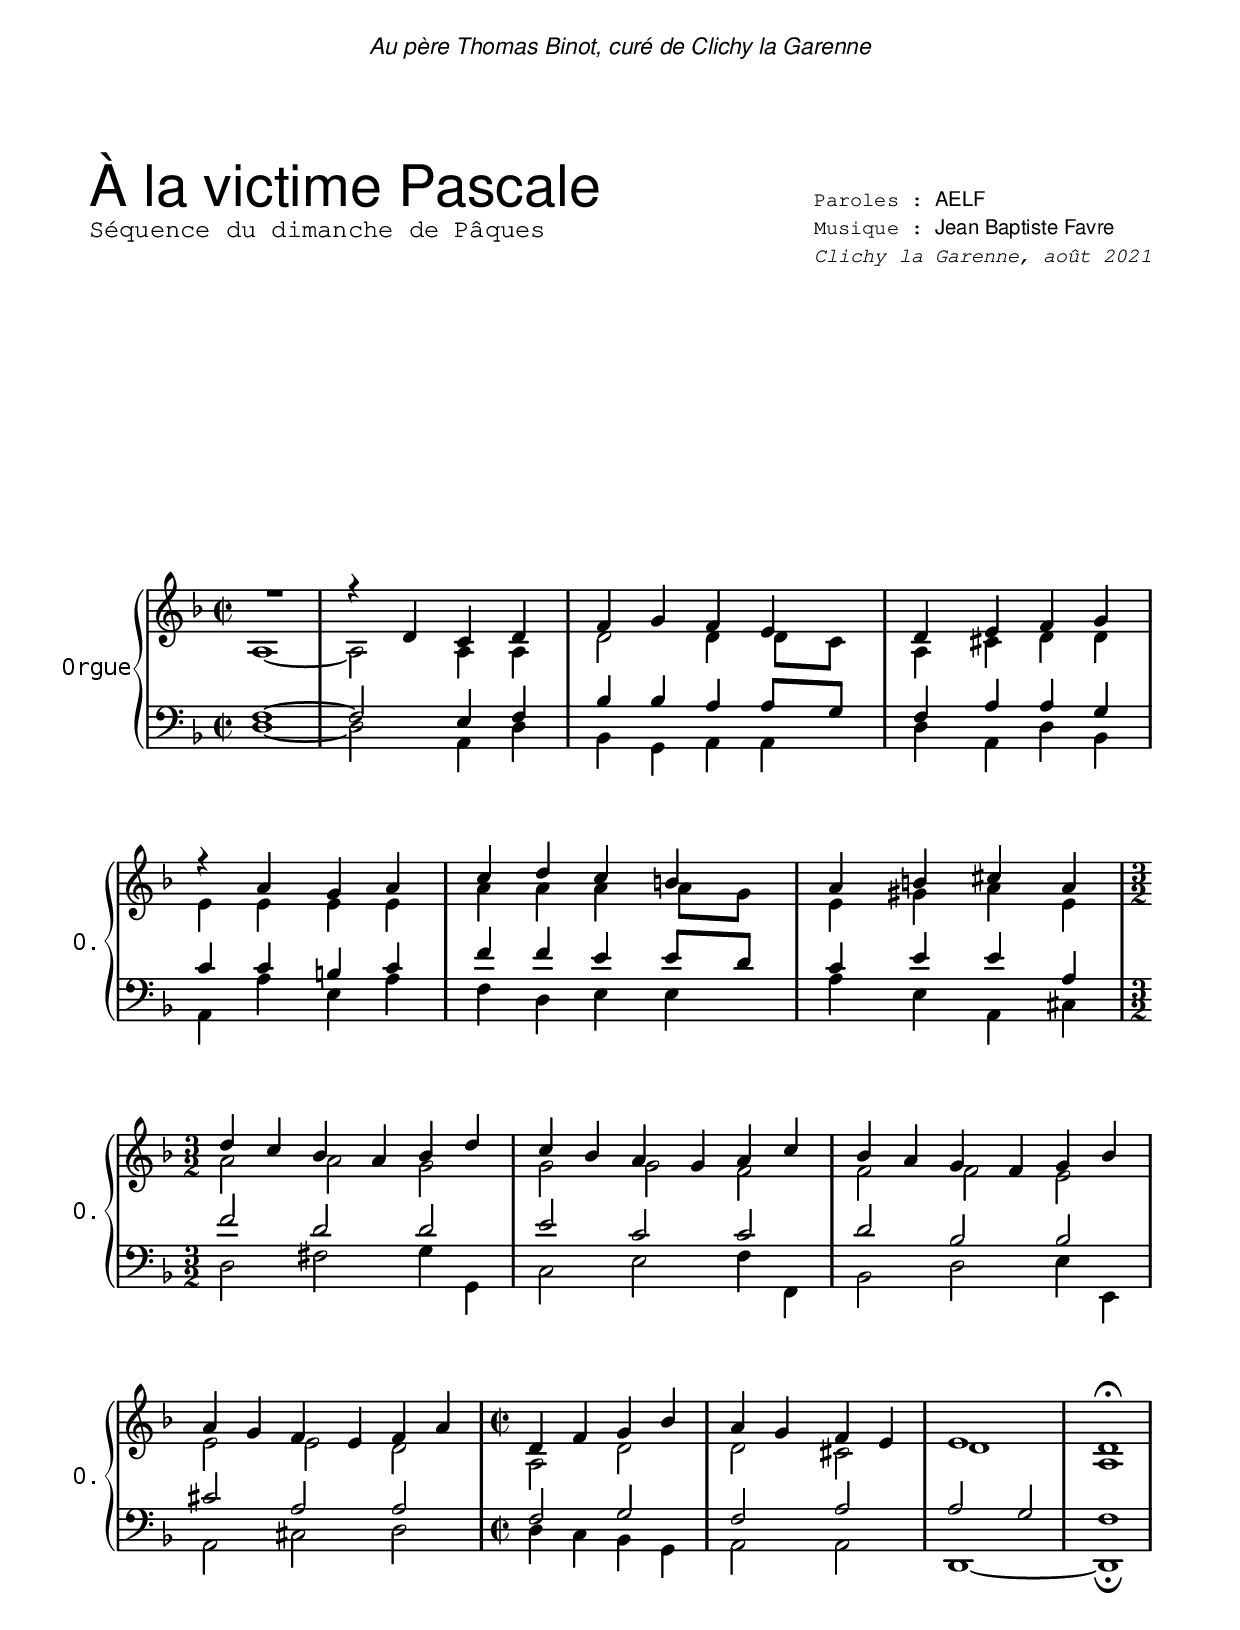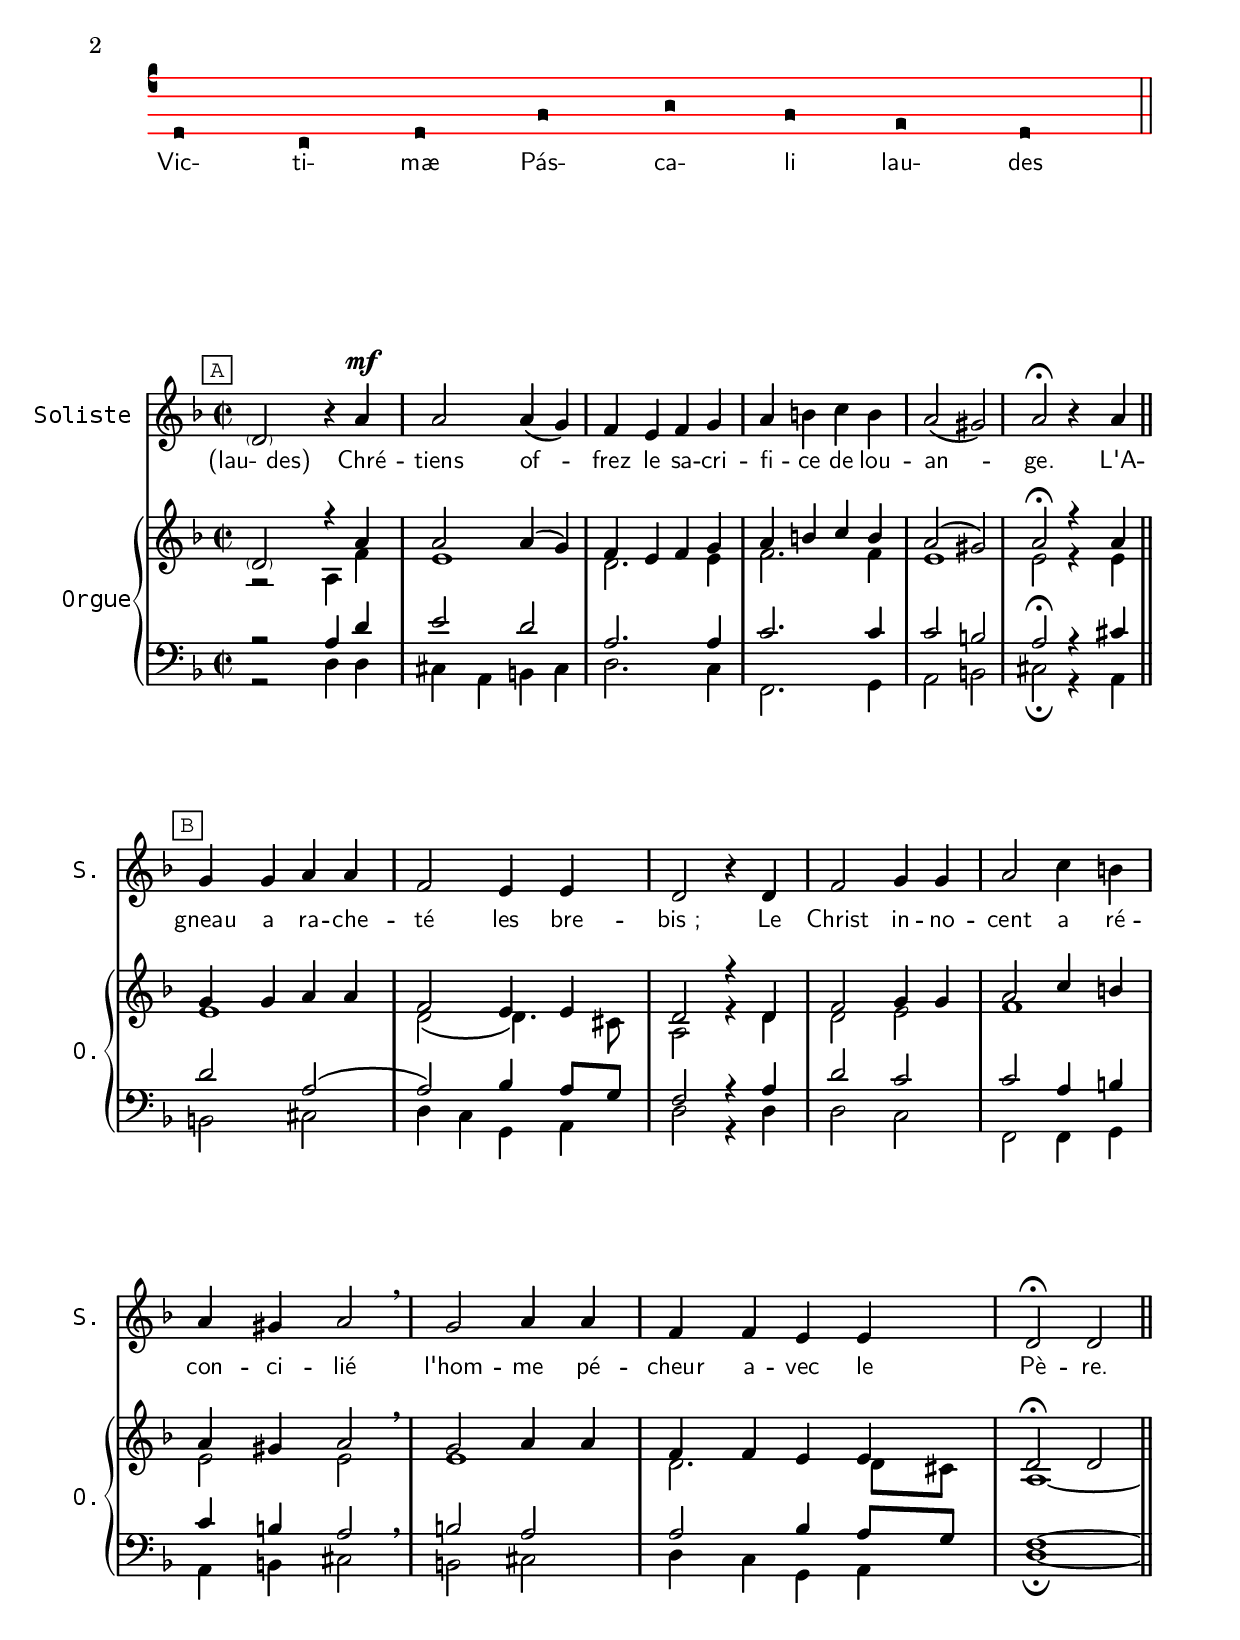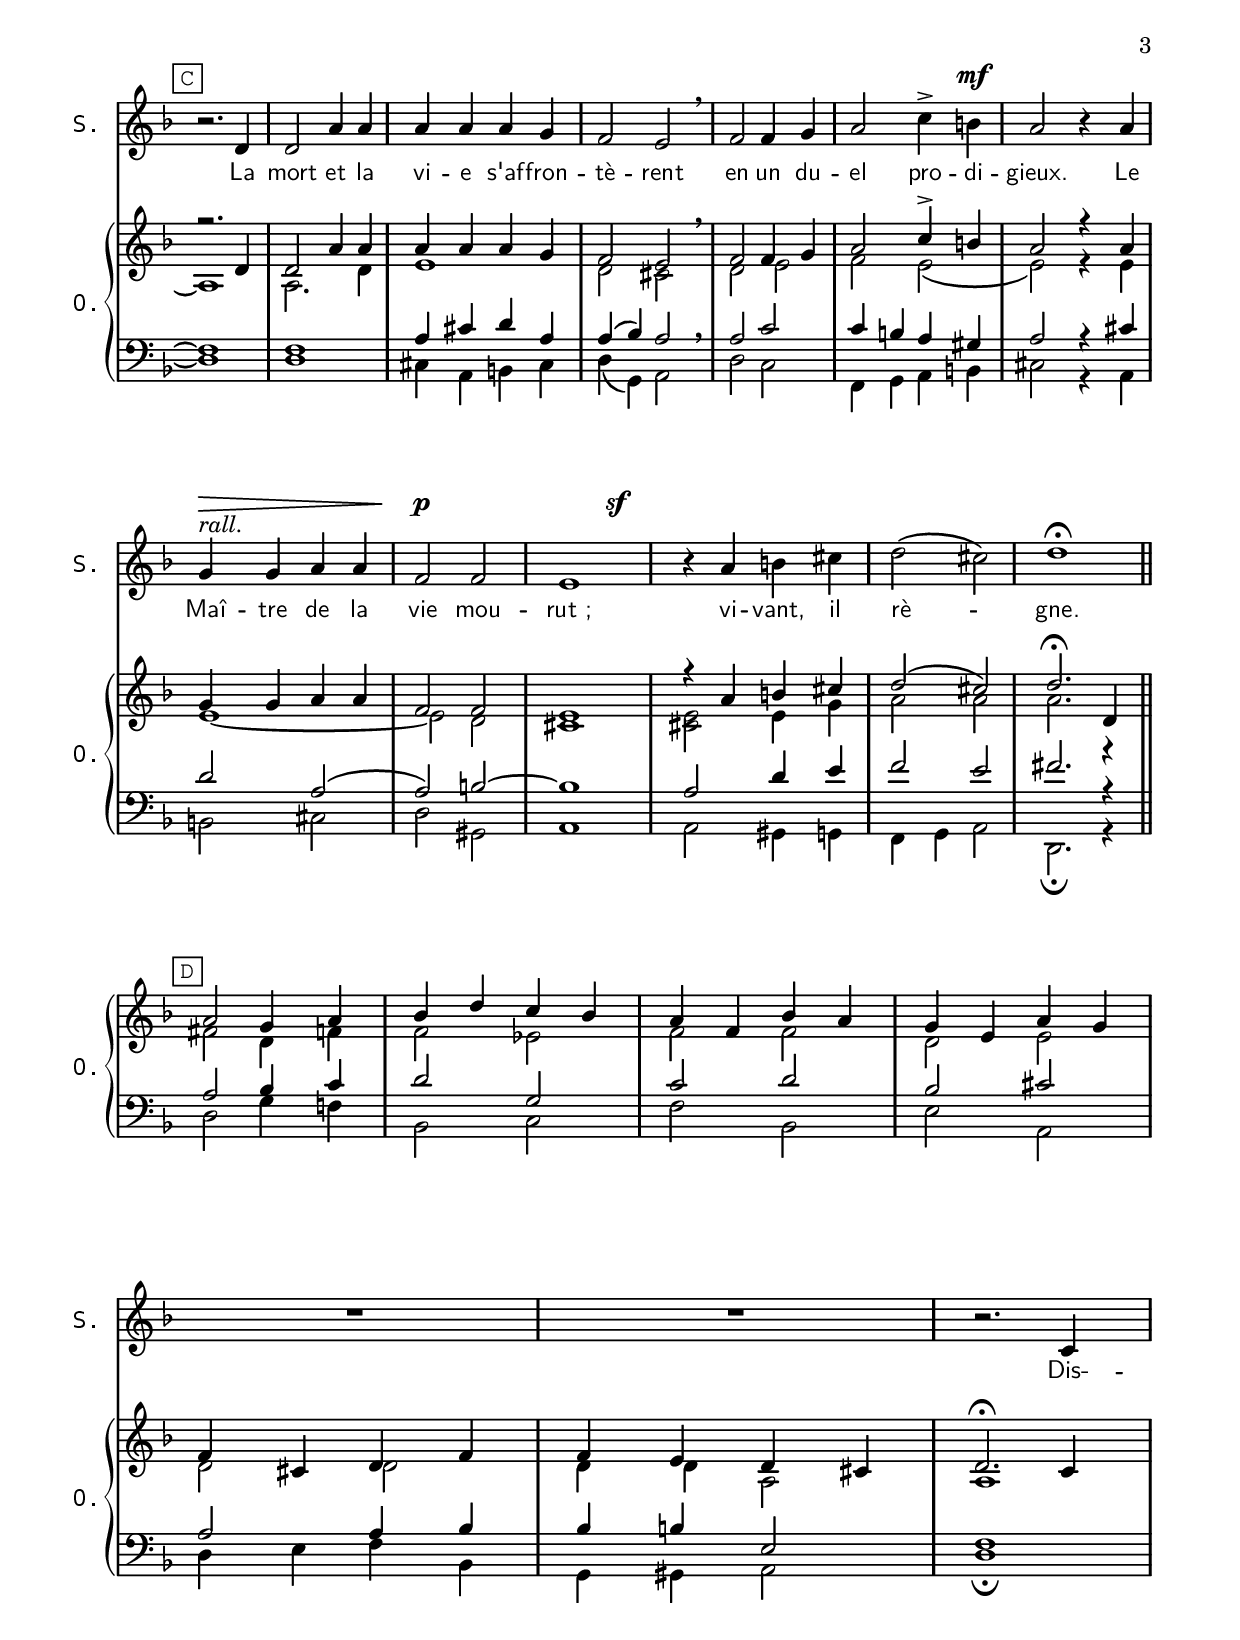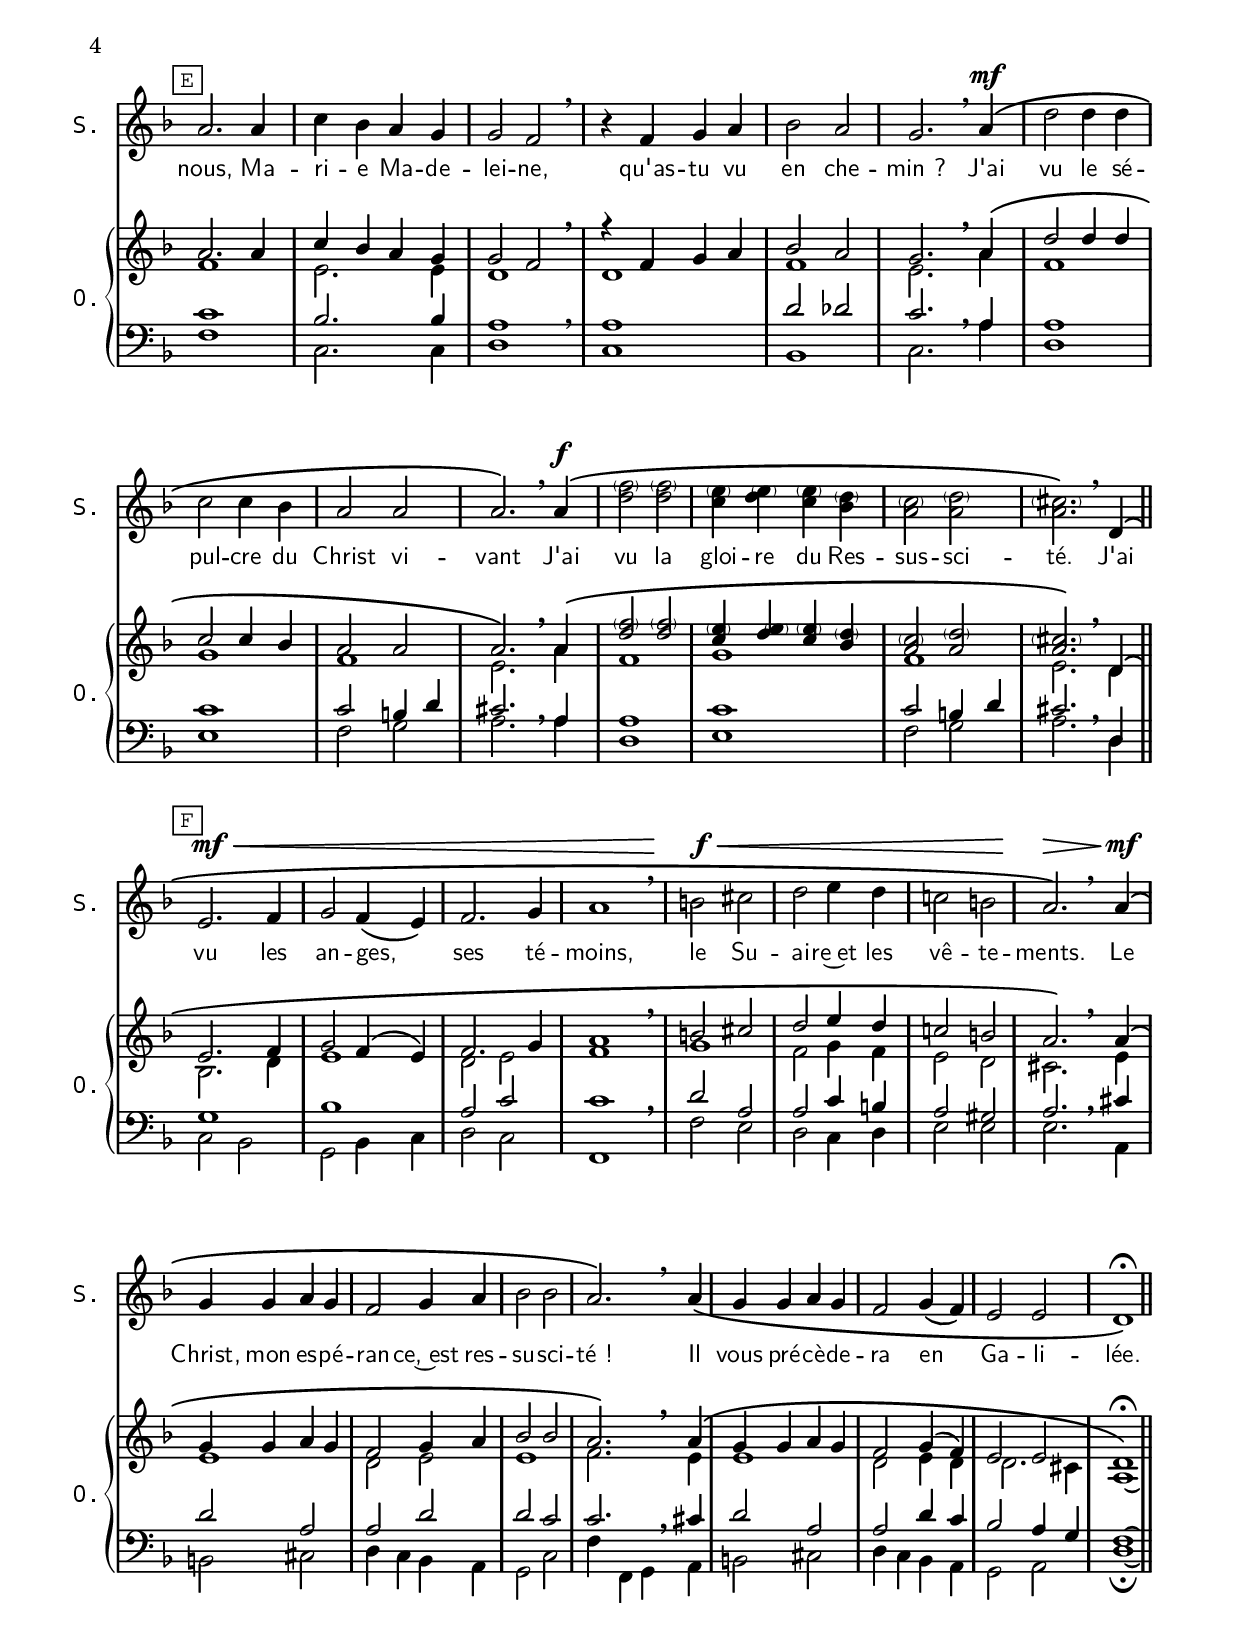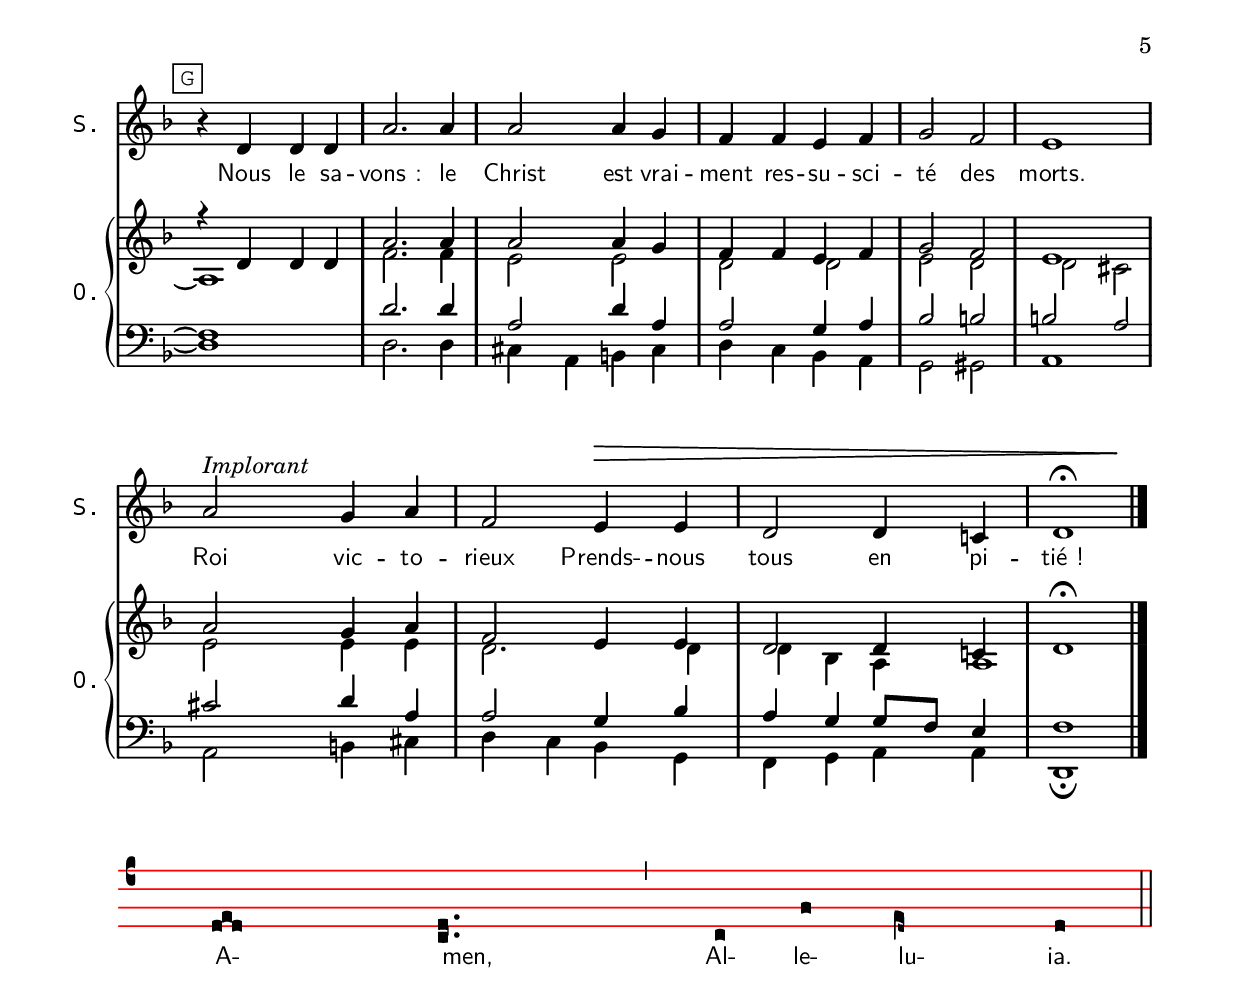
\version "2.22.0"
\language "english"
\include "gregorian.ly"
\include "../libs/commonFunctions.ily"

\header {
  title = "À la victime Pascale"
  subtitle = "Séquence du dimanche de Pâques"
  composer = "Jean Baptiste Favre"
  poet = "AELF"
  subsubtitle = "Clichy la Garenne, août 2021"
  dedication = "Au père Thomas Binot, curé de Clichy la Garenne"
  }
introSopranosMusic = \relative c'{
  R1 r4 d4 c d f g f e d e f g \break
     r4 a4 g a c d c b a b cs a \break
     \time 3/2 d c bf a bf d c bf a g a c bf a g f g bf \break
               a g f e f a
     \time 2/2 d, f g bf a g f e e1 d1\fermata \break
  }
introAltosMusic = \relative c'{
  a1~ a2 a4 a d2 d4 d8 c a4 cs d d
   e4 e4 e4 e a a a a8 g e4 gs a e
      a2 a g g g f f f e e e d
      a2 d d cs d1 a1
  }
introTenorsMusic =\relative c{
  f1~ f2    e4 f bf bf a a8 g f4 a a g
     c4 c4 b c f  f  e e8 d c4 e e a,
     f'2 d d e c c d bf bf cs a a
     f2 g f a a g f1
  }
introBassesMusic =\relative c{
  d1~ d2 a4 d bf g a a d a d bf
   a4 a' e4 a f  d e e a e a, cs
      d2 fs g4 g, c2 e f4 f, bf2 d e4 e,
      a2 cs d2 d4 c bf4 g a2 a d,1~d1\fermata \break
  }

cantusSolistMusic = {
  \clef "vaticana-do3"
  d c d f g f e d \finalis
  }
cantusMidiMusic = {
  \clef treble
  \key f \major \time 2/2
  \relative c'{r4 d c d f g f e }
  }
amenSolistMusic = {
  \clef "vaticana-do3"
  \[ d\melisma e d\melismaEnd \] \[ \augmentum c\melisma \pes \augmentum d\melismaEnd \] \divisioMinima c f \[ e\melisma \flexa \deminutum d\melismaEnd \] d \finalis
  }
amenMidiMusic = {
  \clef treble
  \key f \major \time 2/2
  \relative c'{d2 e4 d c2 d c4 f e d d1\fermata}
  }

solisteDynamics = {
  \key f \major \time 2/2
  \markCustom "A"
  s2. s4\mf s1*5  \bar "||" \break % Chrétiens offrez…
  \markCustom "B"
  s1*9  \bar "||" \pageBreak % L'Agneau…
  \markCustom "C"
  s1*5 s2. s4\mf s1 s4-\markup{\italic rall.}\> s2. s2\!\p s2 s4 s4\sf s2 s1*3 \bar "||" \break % La mort et la vie…
  \markCustom "D"
  s1*4 \break s1*3 \pageBreak
  \markCustom "E"
  s1*5 s2. s4\mf s1*3 s2. s4\f s1*4 \bar "||" \break % Dis-nous Marie Madeleine…
  \markCustom "F"
  s4\mf\< s2. s1*3 s4\!\f\< s2. s1*2 s4\!\> s2\! s4\mf s1*8 \bar "||" \pageBreak % J'ai vu les anges
  \markCustom "G"
  s1*5 s2-\markup{\italic rall.} s2 s2-\markup{\italic Implorant} s2 s2 s2\> s1 s2. s4\! \bar "|." \break % Nous le savons
  }

sopranosMusicA = \relative c'' {
  \parenthesize d,2 r4 a'4 a2 a4 (g) f4 e f g a b c b a2 (gs) a2\fermata r4 % Chrétiens offrez…
  }
sopranosMusicB = \relative c'' {
  a4 g g a a f2 e4 e d2 r4 % L'Agneau…
  d4 f2 g4 g a2 c4 b a4 gs a2 \breathe
  g2 %{ apaisé %} a4 a f f e e d2\fermata d2
  }
sopranosMusicC = \relative c' {
  r2. d4 d2 a'4 a a4 a a4 g f2 e2 \breathe % La mort et la vie…
  f2 f4 g a2 c4-> b a2 r4
  a4 g g a a f2 f e1
  r4 %{ éclatant %} a4 b cs d2 (cs) %d1\fermata
  }
sopranosMusicD = \relative c'{
  d'2.\fermata d,4 a'2 g4 a bf d c bf a f bf a g e a g f cs d f f e d cs d2.\fermata
  }
sopranosMusicE = \relative c' {
  %{ un peu plus allant %} c4 a'2. a4 c bf a g g2 f2 \breathe % Dis-nous Marie Madeleine…
  r4 f4 g a bf2 a g2. \breathe
  %{ Si possible, voix de femme %} a4\( d2 d4 d c2 c4 bf a2 a a2.\) \breathe
  a4\( %{ Si possible, on prendra les notes supérieures entre parenthèse %} <d \parenthesize f>2 <d \parenthesize f> <c \parenthesize e>4 <d \parenthesize e> <c \parenthesize e> <bf \parenthesize d> <a \parenthesize c>2 <a \parenthesize d> <a \parenthesize cs>2.\) \breathe
  }
sopranosMusicF = \relative c' {
  d4\( e2. f4 g2 f4 (e) f2. g4 a1 \breathe % J'ai vu les Anges
  b2 cs d e4 d c!2 b a2.\) \breathe
  %{ intérieur et tendre %} a4\( g g a4 g f2 g4 a bf2 bf a2.\) \breathe
  a4\( g g a g f2 g4 (f) e2 e d1\)\fermata
  }
sopranosMusicG = \relative c' {
  %{ sûr et confiant %} r4 d d4 d a'2. a4 a2 a4 g4 f f e f g2 f e1 % Nous le savons
  a2 g4 a f2
  %{ implorant %} e4 e d2 d4 c! d1\fermata
  }

altosMusicA = \relative c' {
  r2 a4 f'4 e1 d2. e4 f2. f4 e1 e2 r4 % Chrétiens offrez…
  }
altosMusicB = \relative c' {
  e4 e1 d2 (d4.) cs8 a2 r4 % L'Agneau…
  d4 d2 e2 f1 e2 e2 \breathe
  e1 d2. d8 cs a1~
  }
altosMusicC = \relative c' {
  a1 a2. d4 e1 d2 cs2 \breathe % La mort et la vie…
  d2 e f e2 (e) r4
  e4 e1~e2 d cs1
  <cs e>2  e4 g a2 a2 %a1
  }
altosMusicD = \relative c'{
  a'2. r4 fs2 d4 f f2 ef f f d e d d d4 d a2 a1
  }
altosMusicE = \relative c' {
  f1 e2. e4 d1 \breathe % Dis-nous Marie Madeleine…
  d1 f1 e2. \breathe
  a4 f1 g1 f1 e2. \breathe
  a4 f1 g1 f1 e2. \breathe
  }
altosMusicF = \relative c' {
  d4 bf2. d4 e1 d2 e f1 \breathe % J'ai vu les anges
  g1 f2 g4 f e2 d cs2. \breathe
  e4 e1 d2 e2 e1 f2. \breathe
  e4 e1 d2 e4 d d2. cs4 a1~
  }
altosMusicG = \relative c' {
  a1 f'2. f4 e2 e d d e d d cs2 % Nous le savons
  e2 e4 e d2. d4 d bf a a1
  }

tenorsMusicA =  \relative c' {
  r2 a4 d4 e2 d2 a2. a4 c2. c4 c2 b a2 \fermata r4 % Chrétiens offrez…
  }
tenorsMusicB =  \relative c' {
  cs4 d2 a2 (a2) bf4 a8 g f2 r4 % L'Agneau…
  a4 d2 c2 c2 a4 b c4 b a2 \breathe
  b2 a a2 bf4 a8 g f1~
  }
tenorsMusicC =  \relative c {
  f1 f1 a4 cs d a a4 (bf) a2 \breathe % La mort et la vie…
  a2 c c4 b a gs a2 r4 cs d2 a (a2) b~b1
  a2 d4 e f2 e %f1
  }
tenorsMusicD = \relative c'{
  fs2. r4 a,2 bf4 c d2 g, c d bf cs a a4 bf bf b e,2 f1
  }
tenorsMusicE =  \relative c {
  c'1 bf2. bf4 % Dis-nous Marie Madeleine…
  a1 a d2 df c2. \breathe
  a4 a1 c c2 b4 d cs2. \breathe
  a4 a1 c c2 b4 d cs2. \breathe
  }
tenorsMusicF =  \relative c' {
  d,4 g1 bf a2 c c1 \breathe % J'ai vu les anges
  d2 a a c4 b a2 gs a2. \breathe
  cs4 d2 a2 a2 d2 d2 c2 c2. \breathe
  cs4  d2 a a d4 c bf2 a4 g f1~
  }
tenorsMusicG =  \relative c' {
  f,1 d'2. d4 a2 d4 a a2 g4 a bf2 b b a2 % Nous le savons
  cs2 d4 a a2 g4 bf a g g8 f e4 f1
  }

bassesMusicA =  \relative c {
  r2 d4 d4 cs a b cs d2. c4 f,2. g4 a2 b cs2\fermata r4 % Chrétiens offrez…
  }
bassesMusicB =  \relative c {
  a4 b2 cs2 d4 c g a d2 r4 % L'Agneau…
  d4 d2 c f, f4 g a4 b cs2 \breathe
  b2 cs d4 c g a d1~\fermata
  }
bassesMusicC =  \relative c {
  d1 d1 cs4 a b cs d4 (g,) a2 \breathe % La mort et la vie…
  d2 c f,4 g a b cs2 r4
  a4 b2 cs d2 gs, a1
  %a2 b4 cs d2 g,4 a d1 \fermata
  a2 gs4 g f g a2 %d,1 \fermata
  }
bassesMusicD = \relative c{
  d,2.\fermata r4 d'2 g4 f! bf,2 c f bf, e a, d4 e f4 bf, g gs a2 d1\fermata
  }
bassesMusicE =  \relative c {
  f1 c2. c4 d1 \breathe % Dis-nous Marie Madeleine…
  c bf1 c2. \breathe
  a'4 d,1 e f2 g a2. \breathe
  a4 d,1 e f2 g a2. \breathe
  }
bassesMusicF =  \relative c {
  d4 c2 bf g bf4 c d2 c f,1 \breathe % J'ai vu les anges
  f'2 e d c4 d e2 e e2. \breathe
  a,4 b2 cs d4 c bf a g2 c f4 f, g \breathe
  a4 b2 cs d4 c bf a g2 a d1~\fermata
  }
bassesMusicG =  \relative c {
  d1 d2. d4 cs a b cs d c bf a g2 gs a1 % Nous le savons
  a2 b4 cs d4 c bf g f4 g a a d,1 \fermata
  }
Lyrics = \lyricmode {
  "(lau- des)"
  Chré -- tiens of -- frez le sa -- cri -- fi -- ce de lou -- an -- ge.

  L'A -- gneau a ra -- che -- té les bre -- bis&nbsp;;
  Le Christ in -- no -- cent a ré -- con -- ci -- lié
  l'hom -- me pé -- cheur a -- vec le Pè -- re.

  La mort et la vi -- e s'af -- fron -- tè -- rent
  en un du -- el pro -- di -- gieux.
  Le Maî -- tre de la vie mou -- rut&nbsp;; vi -- vant, il rè -- gne.

  Dis- -- nous, Ma -- ri -- e Ma -- de -- lei -- ne,
  qu'as -- tu vu en che -- min&nbsp;?
  J'ai vu le sé -- pul -- cre du Christ vi -- vant
  J'ai vu la gloi -- re du Res -- sus -- sci -- té.

  J'ai vu les an -- ges, ses té -- moins,
  le Su -- ai -- re~et les vê -- te -- ments.
  Le Christ, mon es -- pé -- ran -- ce,~est res -- su -- sci -- té&nbsp;!
  Il vous pré -- cè -- de -- ra en Ga -- li -- lée.

  Nous le sa -- vons&nbsp;: le Christ
  est vrai -- ment res -- su -- sci -- té des morts.

  Roi vic -- to -- rieux
  Prends- -- nous tous en pi -- tié&nbsp;!
  }

%%%%%%%%%%%%%%%%%%%%%%%%%%%%%%%%%%%%%%%%%%%%
%%%%%          DRAW PARTITION          %%%%%
%%%%%%%%%%%%%%%%%%%%%%%%%%%%%%%%%%%%%%%%%%%%
scoreHeaders = \header {
  title = ##f
  subtitle = ##f
  composer = ##f
  poet = ##f
  subsubtitle = ##f
  dedication = ##f
}
scorePaper = \paper {
    left-margin = 1.5\cm
    right-margin = 1.5\cm
    top-margin = 1.5\cm
    bottom-margin = 1.5\cm
    two-sided = ##f
    oddFooterMarkup = {}
    #(include-special-characters)

    markup-system-spacing = #'((basic-distance . 30)
       (stretchability . 500))
    %top-system-spacing = #'((basic-distance . 30)
    %                        (padding . 10)
    %                        (stretchability . 1000))
    bookTitleMarkup = \markup {
      \column {
        \fill-line { \italic \sans \fromproperty #'header:dedication }
        \vspace #3
        \columns {
          \fill-line {
            \column {
              \line {
                \left-column {
                  \fontsize #8 \sans \fromproperty #'header:title
                  \fontsize #1 \typewriter \fromproperty #'header:subtitle
                }
              }
            }
            \column {
              \line {
                \fontsize #-1
                \left-column {
                  \line { \concat { \typewriter "Paroles&nbsp;:&nbsp;" \sans \fromproperty #'header:poet \bold " " } }
                  \line { \concat { \typewriter "Musique&nbsp;:&nbsp;" \sans \fromproperty #'header:composer \bold " " } }
                  \typewriter \italic \fromproperty #'header:subsubtitle
                }
              }
            }
          }
        }
      }
    }
  }
AllScoreLayout = \layout {
      ragged-last = ##f
      ragged-last-bottom = ##t
      short-indent = 0.5\cm
      indent = 1\cm
      \override LyricText #'font-name = #"Latin Modern Sans"
      \override Score.RehearsalMark.font-family = #'typewriter
      \context {
          \Staff
          \RemoveEmptyStaves
          \override InstrumentName #'font-name = #"Monospace Regular"
      }
      \context {
          \PianoStaff
          \RemoveEmptyStaves
          \override InstrumentName #'font-name = #"Monospace Regular"
      }
      \context {
          \ChoirStaff
          \RemoveEmptyStaves
          \override InstrumentName #'font-name = #"Monospace Regular"
      }
  }
%%%%%%%%%%%%%%%%%%%%%%%%%%%%%%%%%%%%%%%%%%%%%%%%%%%%%%%%%%%%%%%%%%%
%%%%%%%%%%%%%%%%%%%          Antienne          %%%%%%%%%%%%%%%%%%%%
%%%%%%%%%%%%%%%%%%%%%%%%%%%%%%%%%%%%%%%%%%%%%%%%%%%%%%%%%%%%%%%%%%%
% PDF output
\book {
  \scorePaper
  \score {
    {
      \new PianoStaff \with {
        instrumentName = "Orgue"
        shortInstrumentName = "O."
      }
      <<
        \new Staff
        <<
          \clef "treble"
          \new Voice { \key f \major \time 2/2 \voiceOne \introSopranosMusic}
          \new Voice { \key f \major \time 2/2 \voiceTwo \introAltosMusic}
        >>
        \new Staff
        <<
          \clef "bass"
          \new Voice { \key f \major \time 2/2 \voiceThree \introTenorsMusic}
          \new Voice { \key f \major \time 2/2 \voiceFour \introBassesMusic}
        >>
      >>
    }
    \AllScoreLayout
    \scoreHeaders
  }
  \pageBreak
  \score {
    {
      <<
        \new VaticanaVoice = "cantus"{
          \magnifyStaff #(magstep 5)
          \cantusSolistMusic
          \break
        }
        \new Lyrics \lyricsto "cantus" {
            Vic- ti- mæ Pás- ca- li lau- des
        }
      >>
    }
    \AllScoreLayout
    \scoreHeaders
  }
  \score {
    {
      <<
        \new ChoirStaff \with {
          instrumentName = "Soliste"
          shortInstrumentName = "S."
        }
        {
          <<
            \new Dynamics { \solisteDynamics }
            \new Voice = "soliste" { \key f \major \time 2/2 \oneVoice
                                     \sopranosMusicA \sopranosMusicB \sopranosMusicC
                                     \relative c''{d1\fermata R1*6 r2.} % organ transition letter D
                                     \sopranosMusicE \sopranosMusicF \sopranosMusicG
            }
            \new Lyrics \lyricsto "soliste" { \Lyrics }
          >>
        }
        \new PianoStaff \with {
          instrumentName = "Orgue"
          shortInstrumentName = "O."
        }
        <<
          \new Staff
          <<
            \clef "treble"
            \new Voice { \key f \major \time 2/2 \voiceOne
                         \sopranosMusicA \sopranosMusicB \sopranosMusicC
                         \sopranosMusicD % organ transition letter D
                         \sopranosMusicE \sopranosMusicF \sopranosMusicG
            }
            \new Voice { \key f \major \time 2/2 \voiceTwo
                         \altosMusicA \altosMusicB \altosMusicC
                         \altosMusicD % organ transition letter D
                         \altosMusicE \altosMusicF \altosMusicG
            }
          >>
          \new Staff
          <<
            \clef "bass"
            \new Voice { \key f \major \time 2/2 \voiceThree
                         \tenorsMusicA \tenorsMusicB \tenorsMusicC
                         \tenorsMusicD % organ transition letter D
                         \tenorsMusicE \tenorsMusicF \tenorsMusicG
            }
            \new Voice { \key f \major \time 2/2 \voiceFour
                         \bassesMusicA  \bassesMusicB \bassesMusicC
                         \bassesMusicD % organ transition letter D
                         \bassesMusicE \bassesMusicF \bassesMusicG
            }
          >>
        >>
      >>
      <<
        \new VaticanaVoice = "cantus2" {
          \magnifyStaff #(magstep 5)
          \amenSolistMusic
        }
        \new Lyrics \lyricsto "cantus2" {
          A- men, Al- le- lu- ia.
        }
      >>
    }
    \AllScoreLayout
    \scoreHeaders
  }
}
% MIDI output
\score {
  {
    <<
      \new Staff \with {
        %midiInstrument = "piccolo"  % Pipe Organ
        %midiInstrument = "flute"    % Grand plein jeu
        midiInstrument = "recorder" % Principaux 8 4
      }
      <<
        \new Voice { \key f \major \time 2/2
                     \set midiInstrument = "flute"    % Grand plein jeu
                     \introSopranosMusic
                     \set midiInstrument = "recorder" % Principaux 8 4
                     \cantusMidiMusic
                     \set midiInstrument = "flute"    % Grand plein jeu
                     \sopranosMusicA \sopranosMusicB \sopranosMusicC
                     \relative c''{d1\fermata R1*6 r2.} % organ transition letter D
                     \sopranosMusicE \sopranosMusicF \sopranosMusicG
                     \set midiInstrument = "recorder" % Principaux 8 4
                     \amenMidiMusic
        }
      >>
      \new PianoStaff \with {
        %midiInstrument = "piccolo"  % Pipe Organ
        %midiInstrument = "flute"    % Grand plein jeu
        midiInstrument = "recorder" % Principaux 8 4
      }
      <<
        \new Staff
        <<
          \clef "treble"
          \new Voice { \key f \major \time 2/2
                       \introSopranosMusic
                       r1 r1
                       \sopranosMusicA \sopranosMusicB \sopranosMusicC
                       \sopranosMusicD % organ transition letter D
                       \sopranosMusicE \sopranosMusicF \sopranosMusicG
          }
          \new Voice { \key f \major \time 2/2
                       \introAltosMusic
                       r1 r1
                       \altosMusicA \altosMusicB \altosMusicC
                       \altosMusicD % organ transition letter D
                       \altosMusicE \altosMusicF \altosMusicG
          }
        >>
        \new Staff
        <<
          \clef "bass"
          \new Voice { \key f \major \time 2/2
                       \introTenorsMusic
                       r1 r1
                       \tenorsMusicA \tenorsMusicB \tenorsMusicC
                       \tenorsMusicD % organ transition letter D
                       \tenorsMusicE \tenorsMusicF \tenorsMusicG
          }
          \new Voice { \key f \major \time 2/2
                       \introBassesMusic
                       r1 r1
                       \bassesMusicA  \bassesMusicB \bassesMusicC
                       \bassesMusicD % organ transition letter D
                       \bassesMusicE \bassesMusicF \bassesMusicG
          }
        >>
      >>
    >>
  }
  \midi{
    % per voice midi output, using Staff level midiInstrument
    \context {
      \Staff
      \remove "Staff_performer"
    }
    \context {
      \Voice
      \consists "Staff_performer"
    }
    \tempo 2 = 55
  }
}